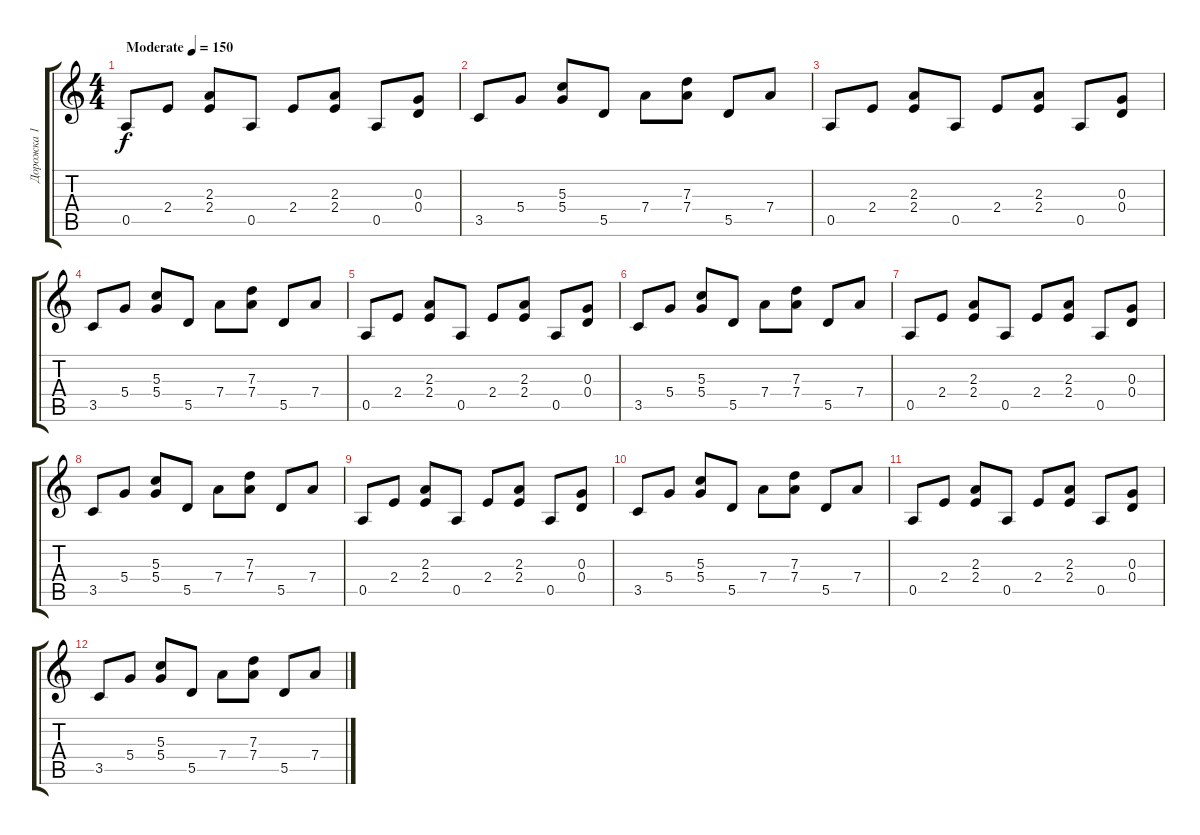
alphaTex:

\track ("Дорожка 1" "Дорожка 1") {instrument acousticguitarsteel}
\staff {score tabs}
\tuning (E4 B3 G3 D3 A2 E2) {hide}
\ts (4 4)
\tempo (150 "Moderate")
\clef g2
\ks c
0.5.8{dy f instrument acousticguitarsteel} 2.4.8 (2.3 2.4).8 0.5.8 2.4.8 (2.3 2.4).8 0.5.8 (0.3 0.4).8 |
3.5.8 5.4.8 (5.3 5.4).8 5.5.8 7.4.8 (7.3 7.4).8 5.5.8 7.4.8 |
0.5.8 2.4.8 (2.3 2.4).8 0.5.8 2.4.8 (2.3 2.4).8 0.5.8 (0.3 0.4).8 |
3.5.8 5.4.8 (5.3 5.4).8 5.5.8 7.4.8 (7.3 7.4).8 5.5.8 7.4.8 |
0.5.8 2.4.8 (2.3 2.4).8 0.5.8 2.4.8 (2.3 2.4).8 0.5.8 (0.3 0.4).8 |
3.5.8 5.4.8 (5.3 5.4).8 5.5.8 7.4.8 (7.3 7.4).8 5.5.8 7.4.8 |
0.5.8 2.4.8 (2.3 2.4).8 0.5.8 2.4.8 (2.3 2.4).8 0.5.8 (0.3 0.4).8 |
3.5.8 5.4.8 (5.3 5.4).8 5.5.8 7.4.8 (7.3 7.4).8 5.5.8 7.4.8 |
0.5.8 2.4.8 (2.3 2.4).8 0.5.8 2.4.8 (2.3 2.4).8 0.5.8 (0.3 0.4).8 |
3.5.8 5.4.8 (5.3 5.4).8 5.5.8 7.4.8 (7.3 7.4).8 5.5.8 7.4.8 |
0.5.8 2.4.8 (2.3 2.4).8 0.5.8 2.4.8 (2.3 2.4).8 0.5.8 (0.3 0.4).8 |
3.5.8 5.4.8 (5.3 5.4).8 5.5.8 7.4.8 (7.3 7.4).8 5.5.8 7.4.8
